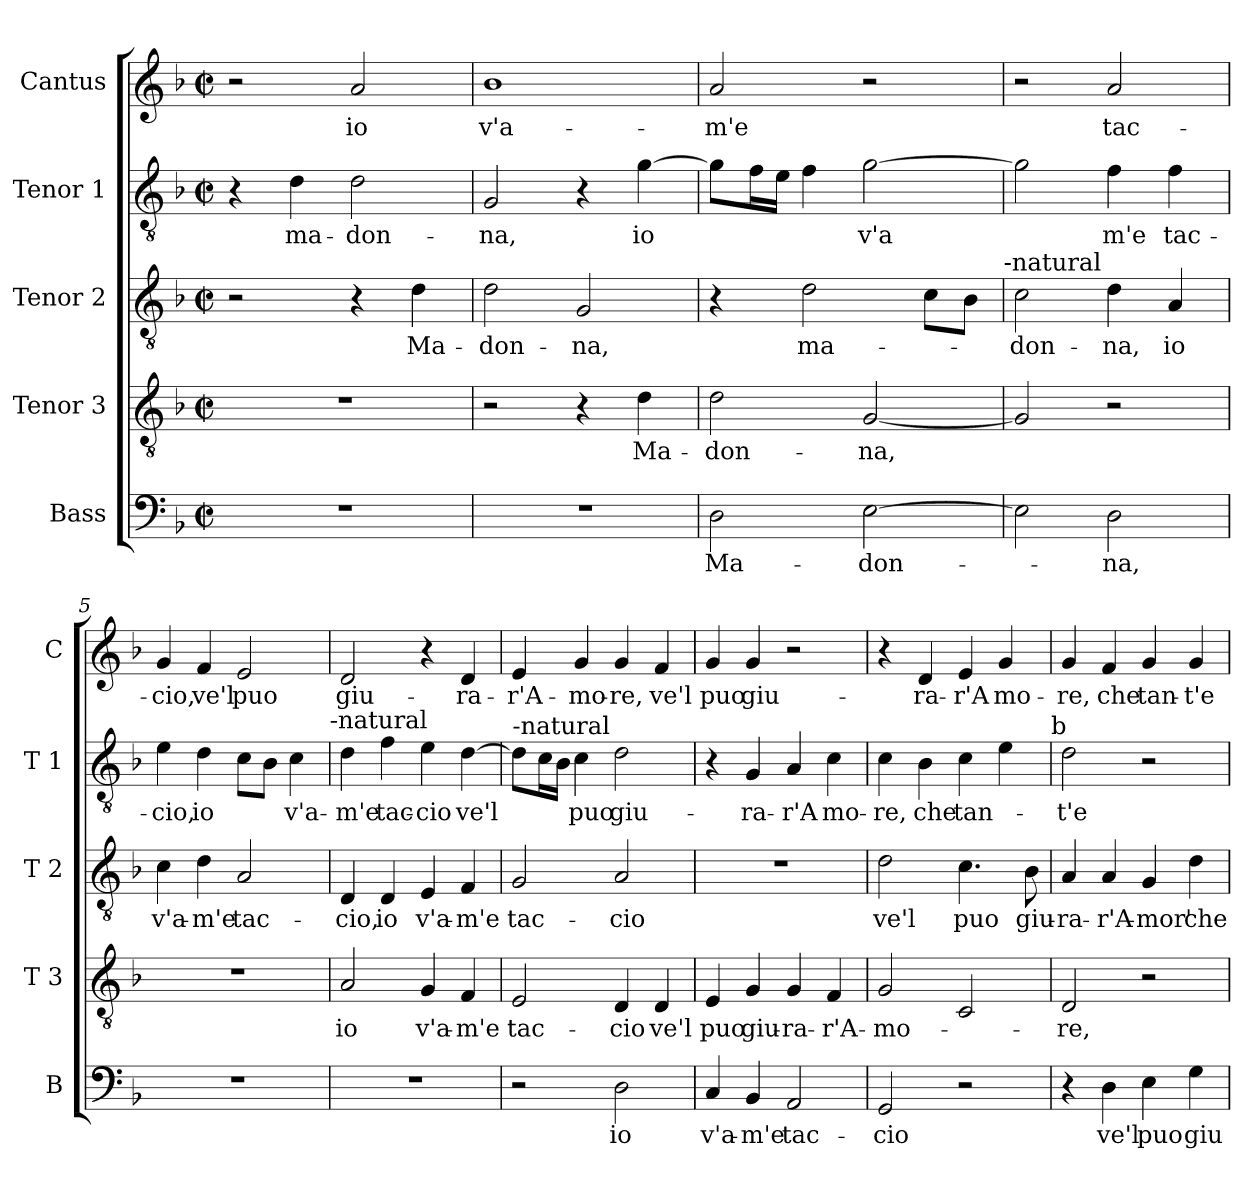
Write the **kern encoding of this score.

**kern	**text	**kern	**text	**kern	**text	**kern	**text	**kern	**text
*part5	*part5	*part4	*part4	*part3	*part3	*part2	*part2	*part1	*part1
*staff5	*staff5	*staff4	*staff4	*staff3	*staff3	*staff2	*staff2	*staff1	*staff1
*I"Bass	*	*I"Tenor 3	*	*I"Tenor 2	*	*I"Tenor 1	*	*I"Cantus	*
*I'B	*	*I'T 3	*	*I'T 2	*	*I'T 1	*	*I'C	*
*clefF4	*	*clefGv2	*	*clefGv2	*	*clefGv2	*	*clefG2	*
*k[b-]	*	*k[b-]	*	*k[b-]	*	*k[b-]	*	*k[b-]	*
*F:	*	*F:	*	*F:	*	*F:	*	*F:	*
*M2/2	*	*M2/2	*	*M2/2	*	*M2/2	*	*M2/2	*
*met(c|)	*	*met(c|)	*	*met(c|)	*	*met(c|)	*	*met(c|)	*
=1	=1	=1	=1	=1	=1	=1	=1	=1	=1
1r	.	1r	.	2r	.	4r	.	2r	.
.	.	.	.	.	.	4d\	ma-	.	.
.	.	.	.	4r	.	2d\	-don-	2a/	io
.	.	.	.	4d\	Ma-	.	.	.	.
=2	=2	=2	=2	=2	=2	=2	=2	=2	=2
1r	.	2r	.	2d\	-don-	2G/	-na,	1b-	v'a-
.	.	4r	.	2G/	-na,	4r	.	.	.
.	.	4d\	Ma-	.	.	[4g\	io	.	.
=3	=3	=3	=3	=3	=3	=3	=3	=3	=3
2D\	Ma-	2d\	-don-	4r	.	8g\L]	.	2a/	-m'e
.	.	.	.	.	.	16f\L	.	.	.
.	.	.	.	.	.	16e\JJ	.	.	.
.	.	.	.	2d\	ma-	4f\	.	.	.
[2E\	-don-	[2G/	-na,	.	.	[2g\	v'a	2r	.
.	.	.	.	8c\L	.	.	.	.	.
.	.	.	.	8B-\J	.	.	.	.	.
!	!	!	!	!LO:TX:a:t=-natural	!	!	!	!	!
=4	=4	=4	=4	=4	=4	=4	=4	=4	=4
2E\]	.	2G/]	.	2c\	-don-	2g\]	.	2r	.
2D\	-na,	2r	.	4d\	-na,	4f\	m'e	2a/	tac-
.	.	.	.	4A/	io	4f\	tac-	.	.
=5	=5	=5	=5	=5	=5	=5	=5	=5	=5
1r	.	1r	.	4c\	v'a-	4e\	-cio,	4g/	-cio,
.	.	.	.	4d\	-m'e	4d\	io	4f/	ve'l
.	.	.	.	2A/	tac-	8c\L	.	2e/	puo
.	.	.	.	.	.	8B-\J	.	.	.
.	.	.	.	.	.	4c\	v'a-	.	.
!	!	!	!	!	!	!LO:TX:a:t=-natural	!	!	!
!!LO:LB:g=z
=6	=6	=6	=6	=6	=6	=6	=6	=6	=6
1r	.	2A/	io	4D/	-cio,	4d\	-m'e	2d/	giu-
.	.	.	.	4D/	io	4f\	tac-	.	.
.	.	4G/	v'a-	4E/	v'a-	4e\	-cio	4r	.
.	.	4F/	-m'e	4F/	-m'e	[4d\	ve'l	4d/	-ra-
=7	=7	=7	=7	=7	=7	=7	=7	=7	=7
!	!	!	!	!	!	!LO:TX:a:t=-natural	!	!	!
2r	.	2E/	tac-	2G/	tac-	8d\L]	.	4e/	-r'A-
.	.	.	.	.	.	16c\L	.	.	.
.	.	.	.	.	.	16B-\JJ	.	.	.
.	.	.	.	.	.	4c\	puo	4g/	-mo-
2D\	io	4D/	-cio	2A/	-cio	2d\	giu-	4g/	-re,
.	.	4D/	ve'l	.	.	.	.	4f/	ve'l
=8	=8	=8	=8	=8	=8	=8	=8	=8	=8
4C/	v'a-	4E/	puo	1r	.	4r	.	4g/	puo
4BB-/	-m'e	4G/	giu-	.	.	4G/	-ra-	4g/	giu-
2AA/	tac-	4G/	-ra-	.	.	4A/	-r'A	2r	.
.	.	4F/	-r'A-	.	.	4c\	mo-	.	.
=9	=9	=9	=9	=9	=9	=9	=9	=9	=9
2GG/	-cio	2G/	-mo-	2d\	ve'l	4c\	-re,	4r	.
.	.	.	.	.	.	4B-\	che	4d/	-ra-
2r	.	2C/	.	4.c\	puo	4c\	tan-	4e/	-r'A
.	.	.	.	.	.	4e\	.	4g/	mo-
.	.	.	.	8B-\	giu-	.	.	.	.
!	!	!	!	!	!	!LO:TX:a:t=b	!	!	!
=10	=10	=10	=10	=10	=10	=10	=10	=10	=10
4r	.	2D/	-re,	4A/	-ra-	2d\	-t'e	4g/	-re,
4D\	ve'l	.	.	4A/	-r'A-	.	.	4f/	che
4E\	puo	2r	.	4G/	-mor'	2r	.	4g/	tan-
4G\	giu-	.	.	4d\	che	.	.	4g/	-t'e
=	=	=	=	=	=	=	=	=	=
*-	*-	*-	*-	*-	*-	*-	*-	*-	*-
